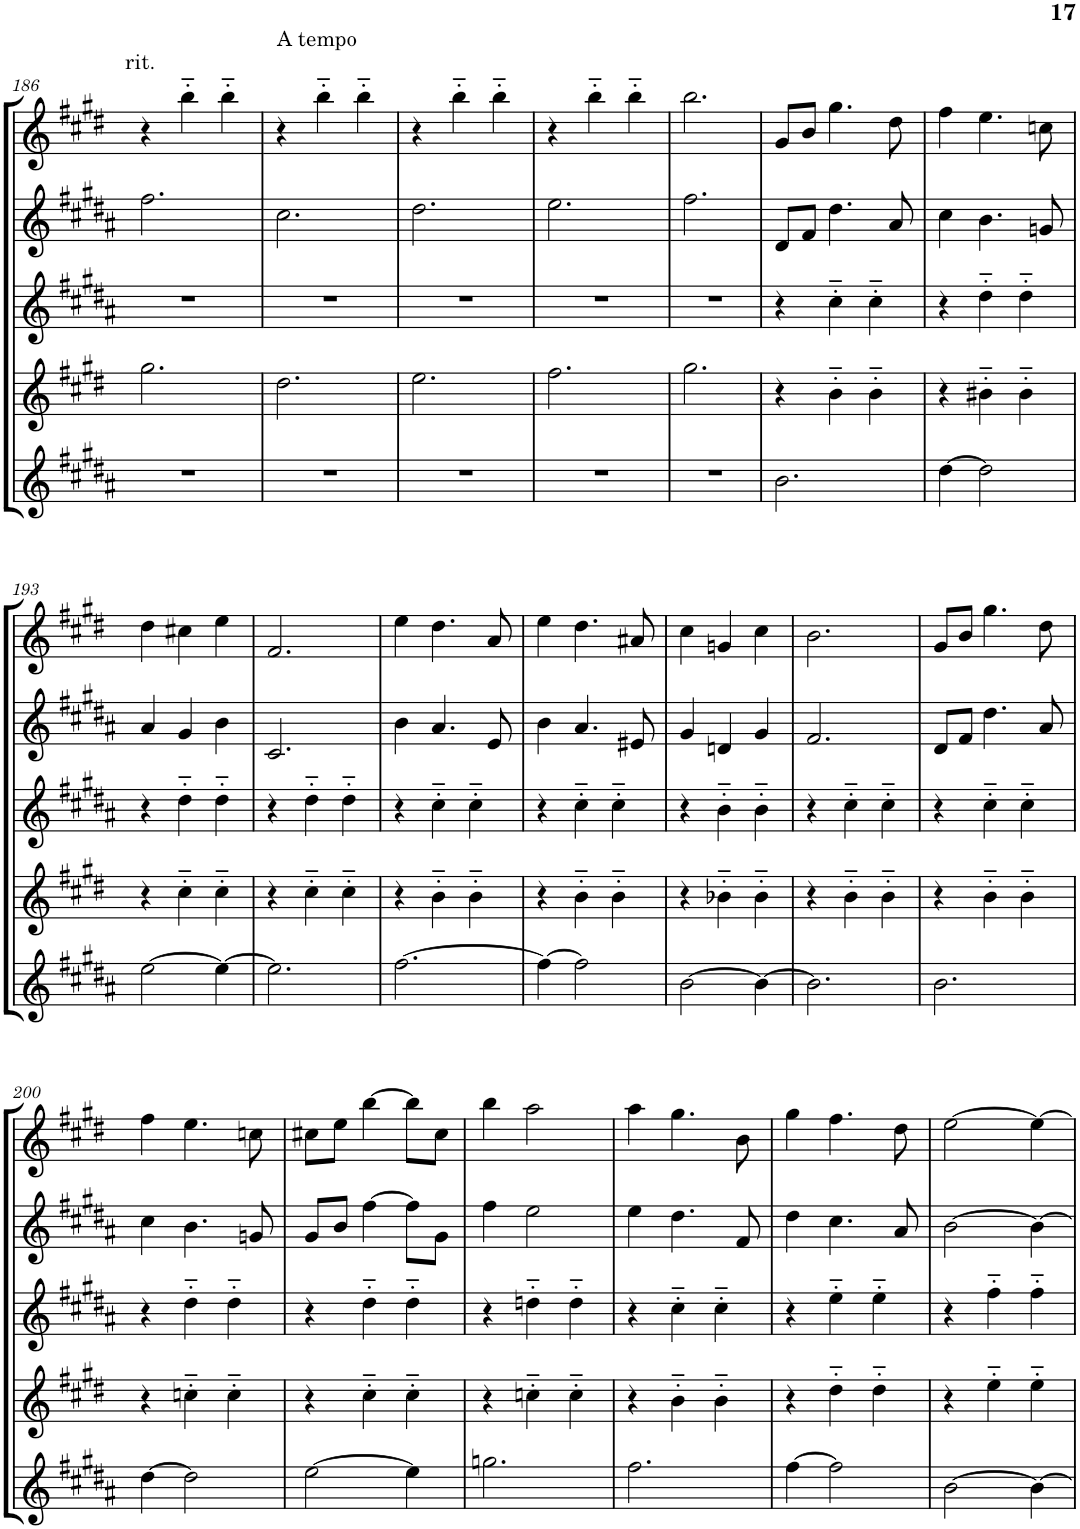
**kern	**kern	**kern	**kern	**kern
*part5	*part4	*part3	*part2	*part1
*staff5	*staff4	*staff3	*staff2	*staff1
*I"Baritone Saxophone	*I"Tenor Saxophone	*I"Alto Saxophone	*I"Alto Saxophone	*I"Soprano Saxophone
*I'Bar Sax	*I'T Sax	*I'A Sax	*I'A Sax	*I'S Sax
!!LO:PB:g=z
*clefG2	*clefG2	*clefG2	*clefG2	*clefG2
*Trd12c21	*Trd8c14	*Trd5c9	*Trd5c9	*Trd1c2
*k[f#c#g#d#a#]	*k[f#c#g#d#]	*k[f#c#g#d#a#]	*k[f#c#g#d#a#]	*k[f#c#g#d#]
*M3/4	*M3/4	*M3/4	*M3/4	*M3/4
=186	=186	=186	=186	=186
!	!	!	!	!LO:TX:a:t=rit.
2.r	2.gg#\	2.r	2.ff#\	4r
.	.	.	.	4bb'~\
.	.	.	.	4bb'~\
=187	=187	=187	=187	=187
!	!	!	!	!LO:TX:a:t=A tempo
2.r	2.dd#\	2.r	2.cc#\	4r
.	.	.	.	4bb'~\
.	.	.	.	4bb'~\
=188	=188	=188	=188	=188
2.r	2.ee\	2.r	2.dd#\	4r
.	.	.	.	4bb'~\
.	.	.	.	4bb'~\
=189	=189	=189	=189	=189
2.r	2.ff#\	2.r	2.ee\	4r
.	.	.	.	4bb'~\
.	.	.	.	4bb'~\
=190	=190	=190	=190	=190
2.r	2.gg#\	2.r	2.ff#\	2.bb\
=191	=191	=191	=191	=191
2.b\	4r	4r	8d#/L	8g#/L
.	.	.	8f#/J	8b/J
.	4b'~\	4cc#'~\	4.dd#\	4.gg#\
.	4b'~\	4cc#'~\	.	.
.	.	.	8a#/	8dd#\
=192	=192	=192	=192	=192
[4dd#\	4r	4r	4cc#\	4ff#\
2dd#\]	4b#X'~\	4dd#'~\	4.b\	4.ee\
.	4b#'~\	4dd#'~\	.	.
.	.	.	8gn/	8ccn\
!!LO:LB:g=z
=193	=193	=193	=193	=193
[2ee\	4r	4r	4a#/	4dd#\
.	4cc#'~\	4dd#'~\	4g#/	4cc#X\
4ee\_	4cc#'~\	4dd#'~\	4b\	4ee\
=194	=194	=194	=194	=194
2.ee\]	4r	4r	2.c#/	2.f#/
.	4cc#'~\	4dd#'~\	.	.
.	4cc#'~\	4dd#'~\	.	.
=195	=195	=195	=195	=195
[2.ff#\	4r	4r	4b\	4ee\
.	4b'~\	4cc#'~\	4.a#/	4.dd#\
.	4b'~\	4cc#'~\	.	.
.	.	.	8e/	8a/
=196	=196	=196	=196	=196
4ff#\_	4r	4r	4b\	4ee\
2ff#\]	4b'~\	4cc#'~\	4.a#/	4.dd#\
.	4b'~\	4cc#'~\	.	.
.	.	.	8e#X/	8a#X/
=197	=197	=197	=197	=197
[2b\	4r	4r	4g#/	4cc#\
.	4b-X'~\	4b'~\	4dn/	4gn/
4b\_	4b-'~\	4b'~\	4g#/	4cc#\
=198	=198	=198	=198	=198
2.b\]	4r	4r	2.f#/	2.b\
.	4b'~\	4cc#'~\	.	.
.	4b'~\	4cc#'~\	.	.
=199	=199	=199	=199	=199
2.b\	4r	4r	8d#/L	8g#/L
.	.	.	8f#/J	8b/J
.	4b'~\	4cc#'~\	4.dd#\	4.gg#\
.	4b'~\	4cc#'~\	.	.
.	.	.	8a#/	8dd#\
!!LO:LB:g=z
=200	=200	=200	=200	=200
[4dd#\	4r	4r	4cc#\	4ff#\
2dd#\]	4ccn'~\	4dd#'~\	4.b\	4.ee\
.	4cc'~\	4dd#'~\	.	.
.	.	.	8gn/	8ccn\
=201	=201	=201	=201	=201
[2ee\	4r	4r	8g#/L	8cc#X\L
.	.	.	8b/J	8ee\J
.	4cc#'~\	4dd#'~\	[4ff#\	[4bb\
4ee\]	4cc#'~\	4dd#'~\	8ff#\L]	8bb\L]
.	.	.	8g#\J	8cc#\J
=202	=202	=202	=202	=202
2.ggn\	4r	4r	4ff#\	4bb\
.	4ccn'~\	4ddn'~\	2ee\	2aa\
.	4cc'~\	4dd'~\	.	.
=203	=203	=203	=203	=203
2.ff#\	4r	4r	4ee\	4aa\
.	4b'~\	4cc#'~\	4.dd#\	4.gg#\
.	4b'~\	4cc#'~\	.	.
.	.	.	8f#/	8b\
=204	=204	=204	=204	=204
[4ff#\	4r	4r	4dd#\	4gg#\
2ff#\]	4dd#'~\	4ee'~\	4.cc#\	4.ff#\
.	4dd#'~\	4ee'~\	.	.
.	.	.	8a#/	8dd#\
=205	=205	=205	=205	=205
[2b\	4r	4r	[2b\	[2ee\
.	4ee'~\	4ff#'~\	.	.
4b\_	4ee'~\	4ff#'~\	4b\_	4ee\_
=	=	=	=	=
*-	*-	*-	*-	*-
